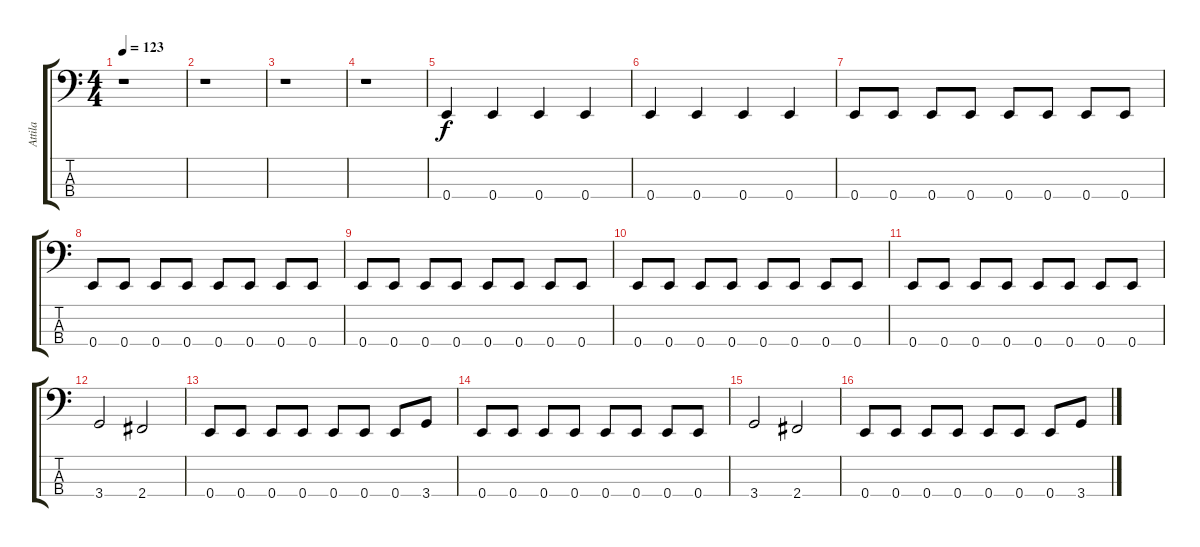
\track ("Attila" "Attila") {instrument electricbassfinger}
\staff {score tabs}
\tuning (G2 D2 A1 E1) {hide}
\ts (4 4)
\tempo 123
\clef f4
\ks c
r.1{dy f instrument electricbassfinger} |
r.1 |
r.1 |
r.1 |
0.4.4 0.4.4 0.4.4 0.4.4 |
0.4.4 0.4.4 0.4.4 0.4.4 |
0.4.8 0.4.8 0.4.8 0.4.8 0.4.8 0.4.8 0.4.8 0.4.8 |
0.4.8 0.4.8 0.4.8 0.4.8 0.4.8 0.4.8 0.4.8 0.4.8 |
0.4.8 0.4.8 0.4.8 0.4.8 0.4.8 0.4.8 0.4.8 0.4.8 |
0.4.8 0.4.8 0.4.8 0.4.8 0.4.8 0.4.8 0.4.8 0.4.8 |
0.4.8 0.4.8 0.4.8 0.4.8 0.4.8 0.4.8 0.4.8 0.4.8 |
3.4.2 2.4.2 |
0.4.8 0.4.8 0.4.8 0.4.8 0.4.8 0.4.8 0.4.8 3.4.8 |
0.4.8 0.4.8 0.4.8 0.4.8 0.4.8 0.4.8 0.4.8 0.4.8 |
3.4.2 2.4.2 |
0.4.8 0.4.8 0.4.8 0.4.8 0.4.8 0.4.8 0.4.8 3.4.8
